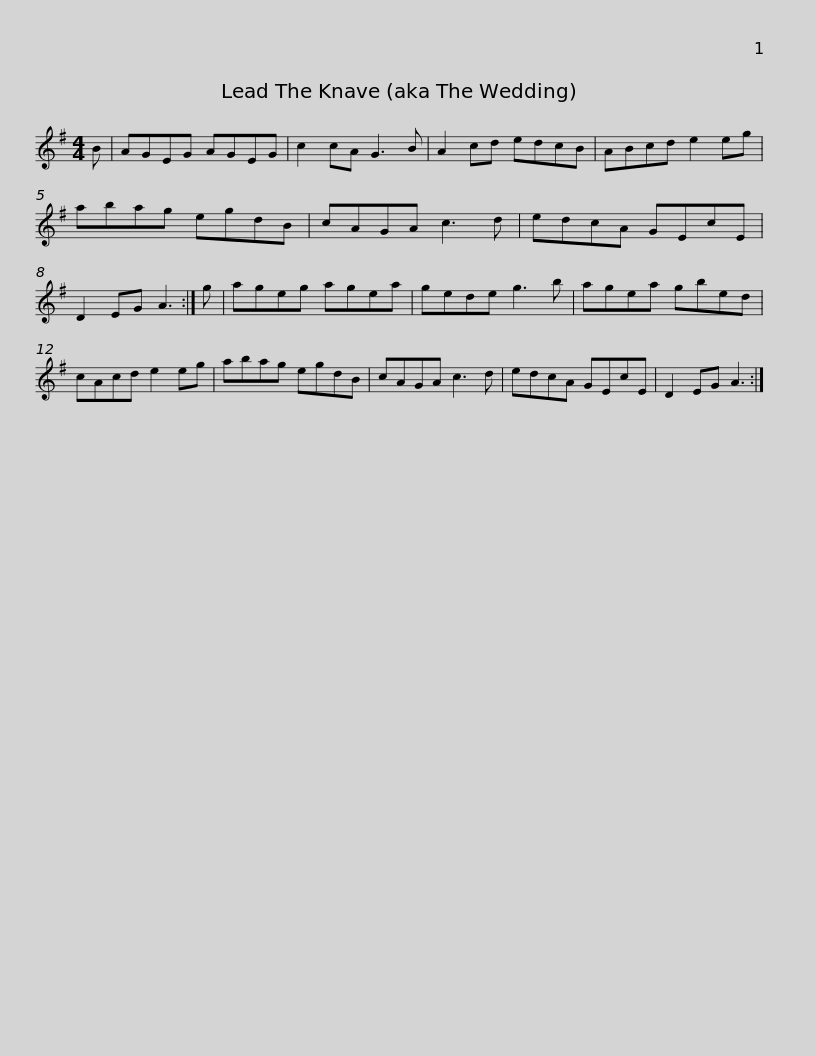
X:1
L:1/8
M:4/4
I:linebreak $
K:G
V:1 treble
V:1
 B | AGEG AGEG | c2 cA G3 B | A2 cd edcB | ABcd e2 eg | %5
 abag egdB | cAGA c3 d |$ edcA GEcE | D2 EG A3 :| g | %10
 ageg agea | gede g3 b | agea gbed |$ cAcd e2 eg | abag egdB | %15
 cAGA c3 d | edcA GEcE | D2 EG A3 :| %18
